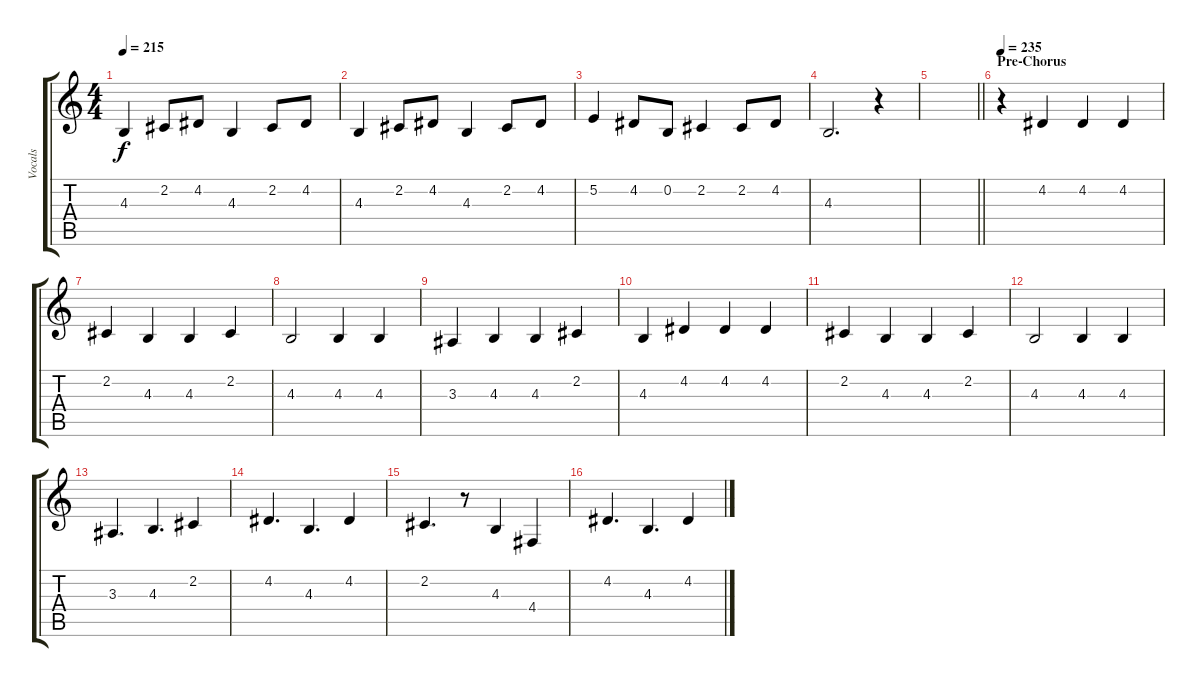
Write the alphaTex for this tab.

\track ("Vocals" "Vocals") {instrument altosax}
\staff {score tabs}
\tuning (E4 B3 G3 D3 A2 E2) {hide}
\ts (4 4)
\tempo 215
\clef g2
\ks c
4.3.4{dy f} 2.2.8 4.2.8 4.3.4 2.2.8 4.2.8 |
4.3.4 2.2.8 4.2.8 4.3.4 2.2.8 4.2.8 |
5.2.4 4.2.8 0.2.8 2.2.4 2.2.8 4.2.8 |
4.3.2{d} r.4 |
\barLineRight lightlight
|
\section ("" "Pre-Chorus")
\tempo 235
r.4 4.2.4 4.2.4 4.2.4 |
2.2.4 4.3.4 4.3.4 2.2.4 |
4.3.2 4.3.4 4.3.4 |
3.3.4 4.3.4 4.3.4 2.2.4 |
4.3.4 4.2.4 4.2.4 4.2.4 |
2.2.4 4.3.4 4.3.4 2.2.4 |
4.3.2 4.3.4 4.3.4 |
3.3.4{d} 4.3.4{d} 2.2.4 |
4.2.4{d} 4.3.4{d} 4.2.4 |
2.2.4{d} r.8 4.3.4 4.4.4 |
4.2.4{d} 4.3.4{d} 4.2.4
